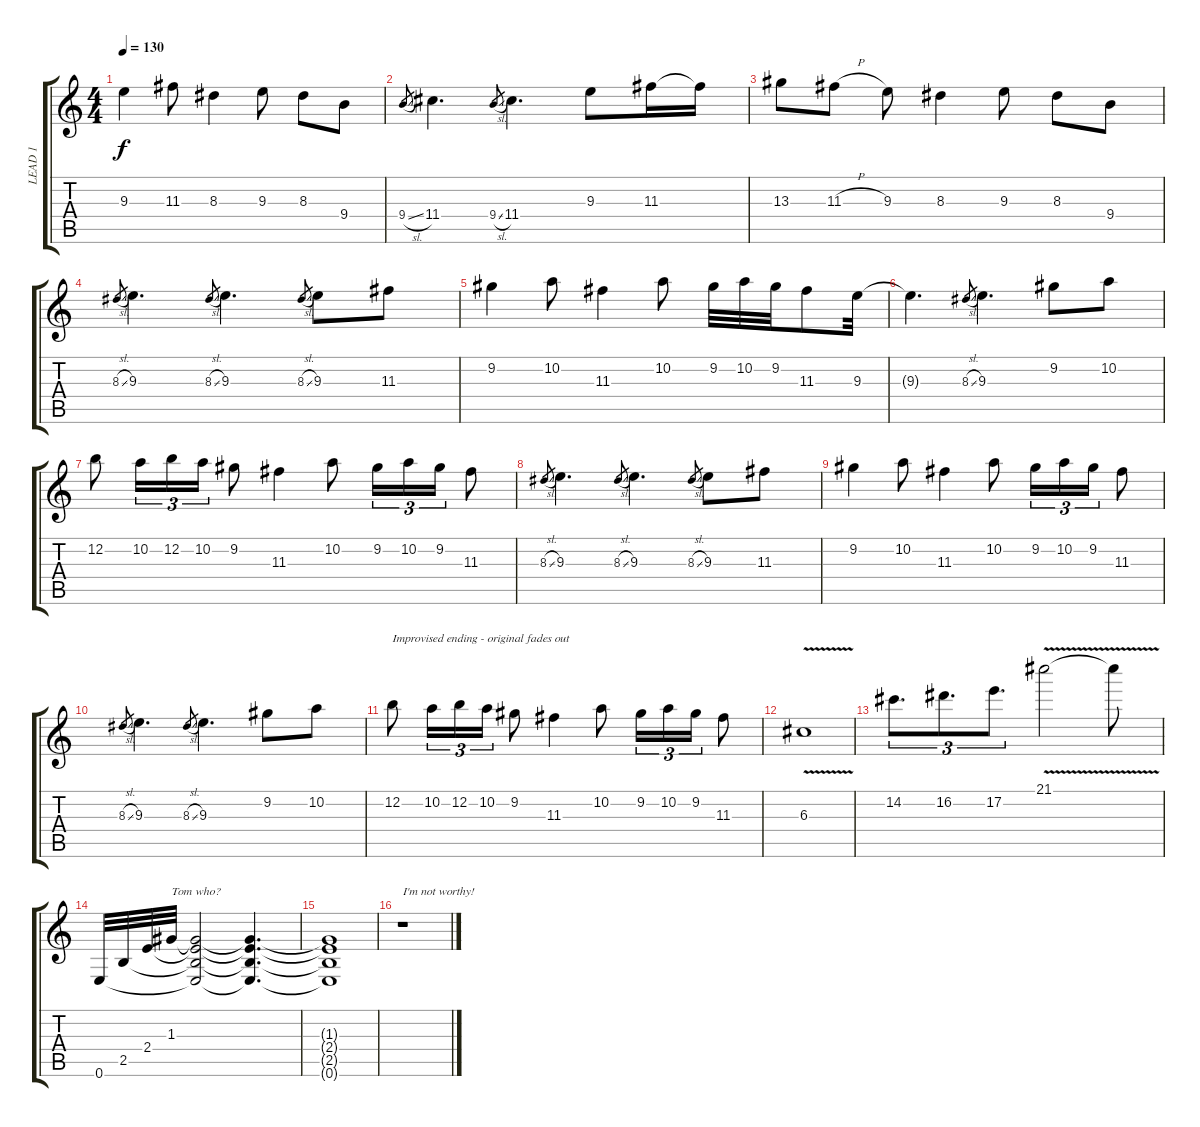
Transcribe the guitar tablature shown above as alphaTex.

\track ("LEAD 1" "LEAD 1") {instrument distortionguitar}
\staff {score tabs}
\tuning (E4 B3 G3 D3 A2 E2) {hide}
\ts (4 4)
\tempo 130
\clef g2
\ks c
9.3.4{dy f} 11.3.8 8.3.4 9.3.8 8.3.8 9.4.8 |
9.4{sl}.8{gr} 11.4.4{d} 9.4{sl}.8{gr} 11.4.4{d} 9.3.8 11.3.16 11.3{t}.16 |
13.3.8 11.3{h}.8 9.3.8 8.3.4 9.3.8 8.3.8 9.4.8 |
8.3{sl}.8{gr} 9.3.4{d} 8.3{sl}.8{gr} 9.3.4{d} 8.3{sl}.8{gr} 9.3.8 11.3.8 |
9.2.4 10.2.8 11.3.4 10.2.8 9.2.32 10.2.32 9.2.32 11.3.8 9.3.32 |
9.3{t}.4{d} 8.3{sl}.8{gr} 9.3.4{d} 9.2.8 10.2.8 |
12.2.8 10.2.16{tu (3 2)} 12.2.16{tu (3 2)} 10.2.16{tu (3 2)} 9.2.8 11.3.4 10.2.8 9.2.16{tu (3 2)} 10.2.16{tu (3 2)} 9.2.16{tu (3 2)} 11.3.8 |
8.3{sl}.8{gr} 9.3.4{d} 8.3{sl}.8{gr} 9.3.4{d} 8.3{sl}.8{gr} 9.3.8 11.3.8 |
9.2.4 10.2.8 11.3.4 10.2.8 9.2.16{tu (3 2)} 10.2.16{tu (3 2)} 9.2.16{tu (3 2)} 11.3.8 |
8.3{sl}.8{gr} 9.3.4{d} 8.3{sl}.8{gr} 9.3.4{d} 9.2.8 10.2.8 |
12.2.8{txt "Improvised ending - original fades out"} 10.2.16{tu (3 2)} 12.2.16{tu (3 2)} 10.2.16{tu (3 2)} 9.2.8 11.3.4 10.2.8 9.2.16{tu (3 2)} 10.2.16{tu (3 2)} 9.2.16{tu (3 2)} 11.3.8 |
6.3{v}.1 |
14.2.8{d tu (3 2)} 16.2.8{d tu (3 2)} 17.2.8{d tu (3 2)} 21.1{v}.2 21.1{t}.8 |
0.6.32{volume 12} 2.5.32 2.4.32 1.3.32{txt "Tom who?" volume 10} (1.3{t} 2.4{t} 2.5{t} 0.6{t}).2 (1.3{t} 2.4{t} 2.5{t} 0.6{t}).4{d volume 8} |
(1.3{t} 2.4{t} 2.5{t} 0.6{t}).1{volume 5} |
r.1{txt "I'm not worthy!"}
